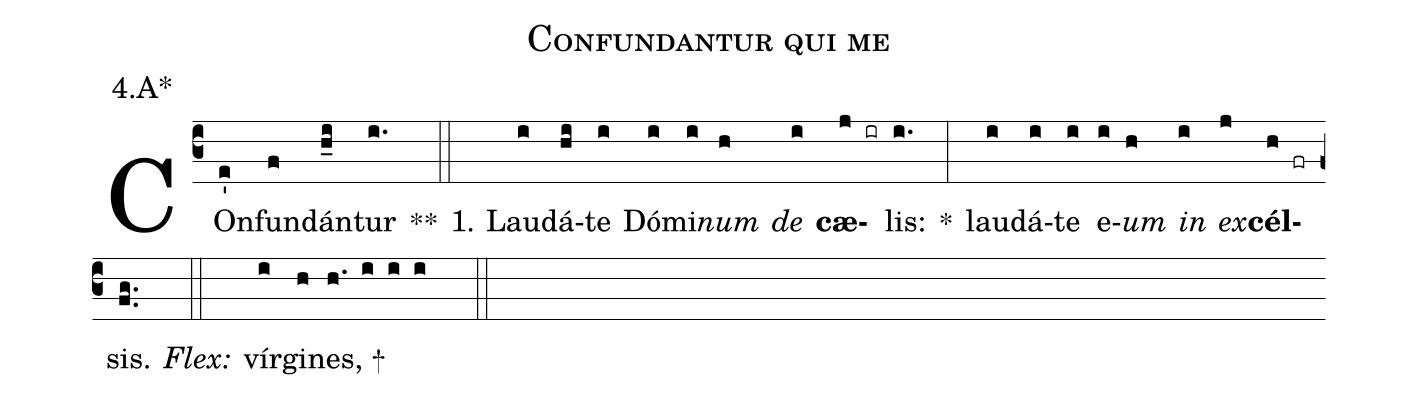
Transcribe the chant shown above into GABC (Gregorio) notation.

name:Confundantur qui me;
office-part:Antiphona;
mode:4;
annotation: 4.A*;
%%
(c3) COn(e')fun(f)dán(h_i)tur(i.) **(::)
1. Lau(i)dá(hi)te(i) Dó(i)mi(i)<i>num</i>(h) <i>de</i>(i) <b>cæ</b>(j ir)lis:(i.) *(:) lau(i)dá(i)te(i) e(i)<i>um</i>(h) <i>in</i>(i) <i>ex</i>(j)<b>cél</b>(h fr)sis.(fg..) <i>Flex:</i>(::)  vír(i)gi(h)nes, +(h. i i i  ::)
